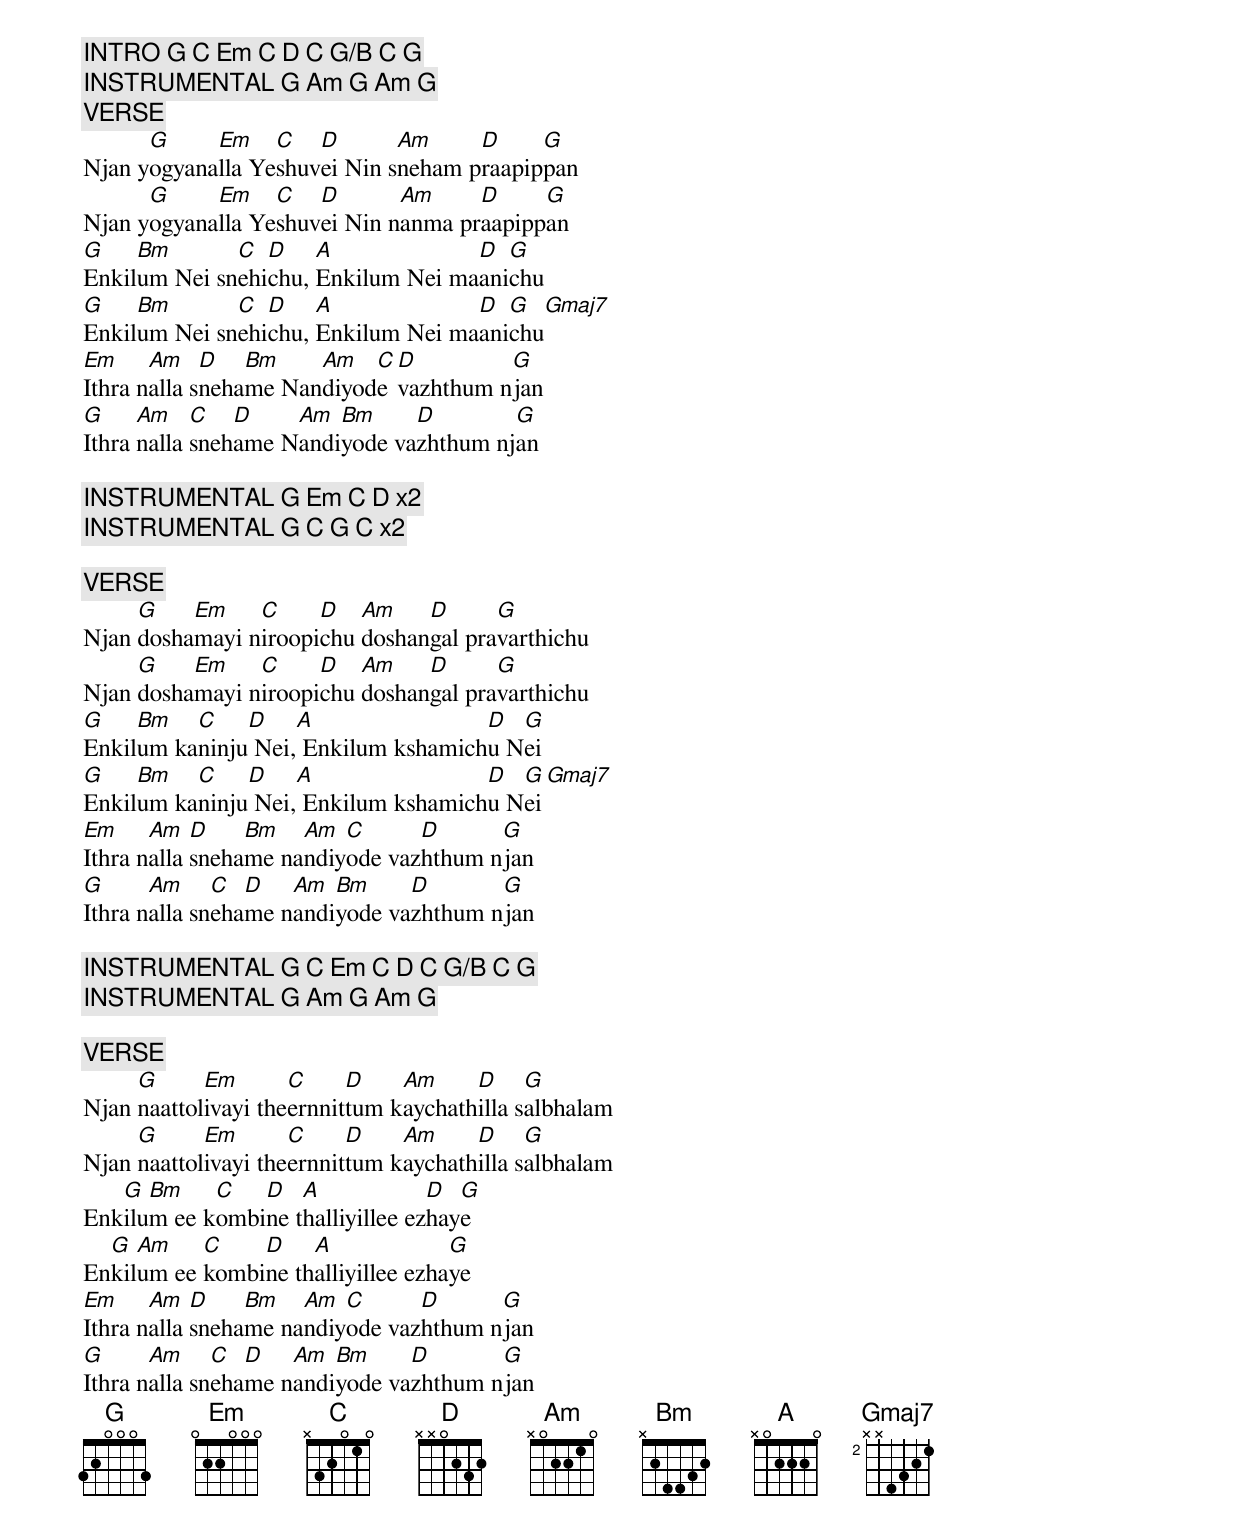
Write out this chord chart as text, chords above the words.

[INTRO] G C Em C D C G/B C G
[INSTRUMENTAL] G Am G Am G
[VERSE]
      G     Em    C   D       Am     D     G
Njan yogyanalla Yeshuvei Nin sneham praapippan
      G     Em    C   D       Am     D     G
Njan yogyanalla Yeshuvei Nin nanma praapippan
G    Bm       C  D    A             D  G
Enkilum Nei snehichu, Enkilum Nei maanichu
G    Bm       C  D    A             D  G  Gmaj7
Enkilum Nei snehichu, Enkilum Nei maanichu
Em     Am    D   Bm    Am   C D         G
Ithra nalla snehame Nandiyode vazhthum njan
G     Am    C   D    Am  Bm     D        G
Ithra nalla snehame Nandiyode vazhthum njan

[INSTRUMENTAL] G Em C D x2
[INSTRUMENTAL] G C G C x2

[VERSE]
     G    Em    C     D   Am    D      G
Njan doshamayi niroopichu doshangal pravarthichu
     G    Em    C     D   Am    D      G
Njan doshamayi niroopichu doshangal pravarthichu
G    Bm   C    D    A                D  G
Enkilum kaninju Nei, Enkilum kshamichu Nei
G    Bm   C    D    A                D  G Gmaj7
Enkilum kaninju Nei, Enkilum kshamichu Nei
Em     Am   D    Bm   Am  C      D      G
Ithra nalla snehame nandiyode vazhthum njan
G      Am     C  D   Am  Bm     D       G
Ithra nalla snehame nandiyode vazhthum njan

[INSTRUMENTAL] G C Em C D C G/B C G
[INSTRUMENTAL] G Am G Am G

[VERSE]
     G      Em       C     D    Am     D     G
Njan naattolivayi theernnittum kaychathilla salbhalam
     G      Em       C     D    Am     D     G
Njan naattolivayi theernnittum kaychathilla salbhalam
   G  Bm    C   D   A             D  G
Enkilum ee kombine thalliyillee ezhaye
  G  Am    C    D    A              G
Enkilum ee kombine thalliyillee ezhaye
Em     Am   D    Bm   Am  C      D      G
Ithra nalla snehame nandiyode vazhthum njan
G      Am     C  D   Am  Bm     D       G
Ithra nalla snehame nandiyode vazhthum njan
